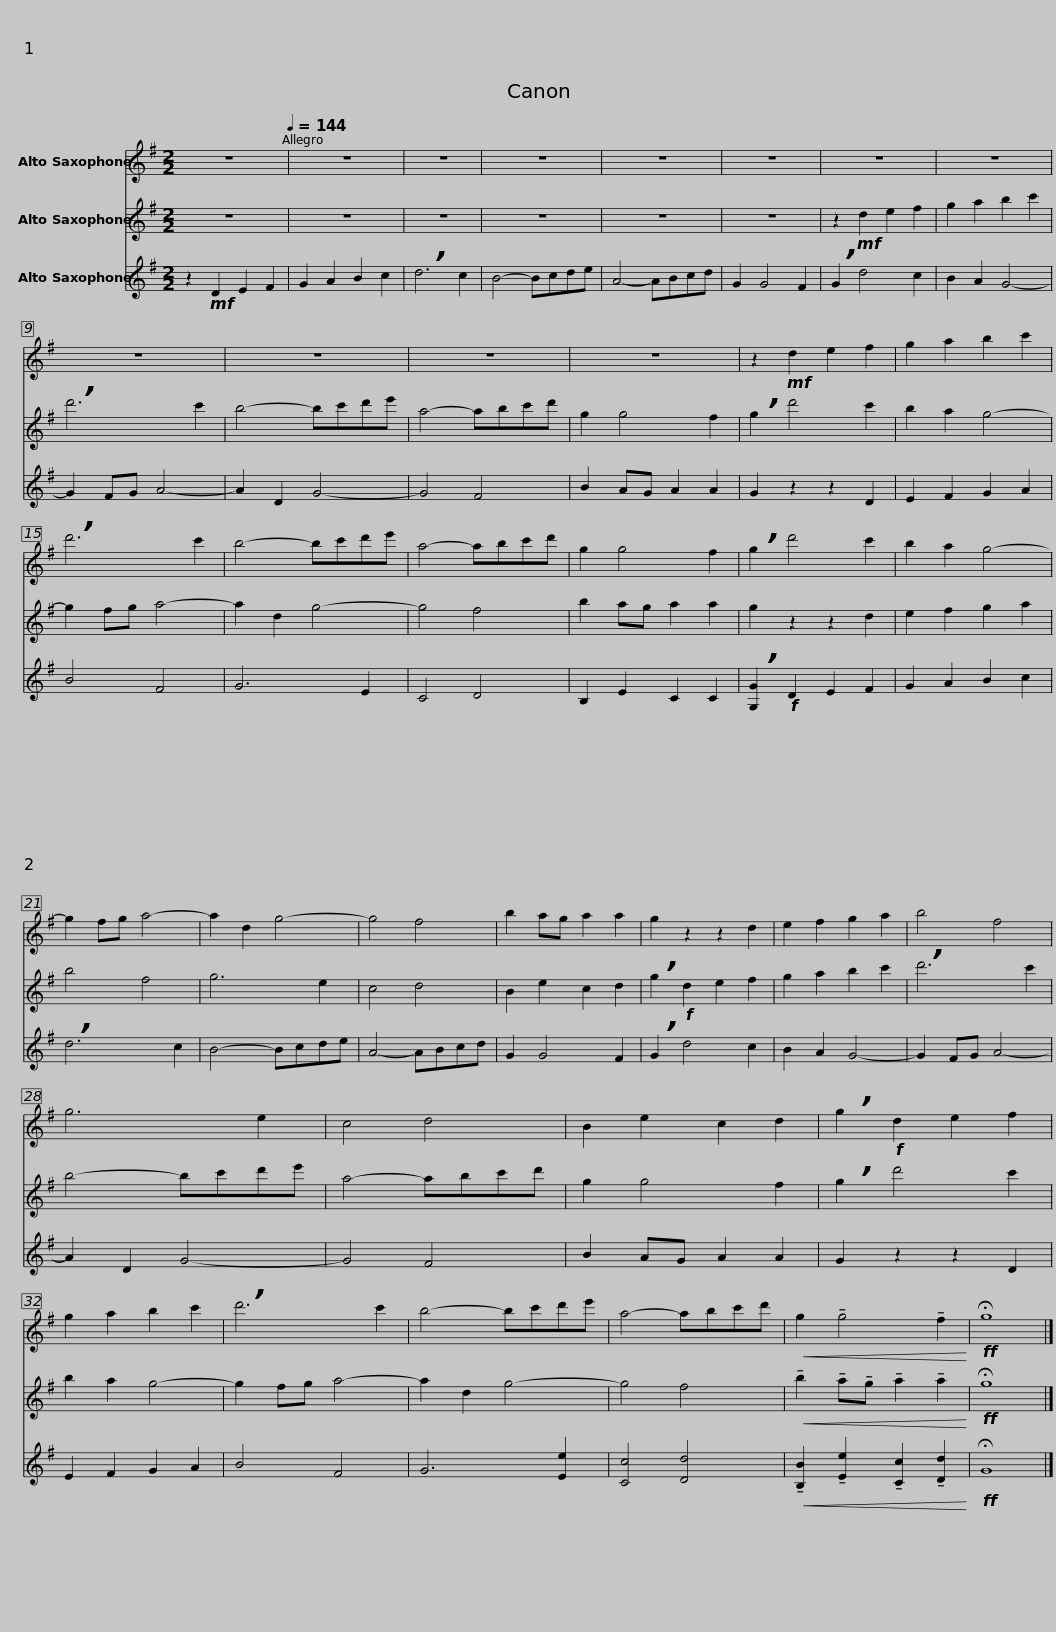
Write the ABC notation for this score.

X:1
%%score 1 2 3
L:1/8
M:2/2
I:linebreak $
K:none
V:1 treble transpose=-9
V:2 treble transpose=-9
V:3 treble transpose=-9
V:1
[K:G] z8[Q:1/4=144] | z8 | z8 | z8 | z8 | %5
 z8 | z8 | z8 |$ z8 | z8 | %10
 z8 | z8 | z2!mf! d2 e2 f2 | g2 a2 b2 c'2 | !breath!d'6 c'2 |$ %15
 b4- bc'd'e' | a4- abc'd' | g2 g4 f2 | !breath!g2 d'4 c'2 | b2 a2 g4- | %20
 g2 fg a4- |$ a2 d2 g4- | g4 f4 | b2 ag a2 a2 | g2 z2 z2 d2 | %25
 e2 f2 g2 a2 | b4 f4 | g6 e2 |$ c4 d4 | B2 e2 c2 d2 | %30
 !breath!g2!f! d2 e2 f2 | g2 a2 b2 c'2 | !breath!d'6 c'2 | b4- bc'd'e' |$ a4- abc'd' | %35
!<(! g2 !tenuto!g4 !tenuto!f2!<)! |!ff! !fermata!g8 |] %37
V:2
[K:G] z8 | z8 | z8 | z8 | z8 | %5
 z8 | z2!mf! d2 e2 f2 | g2 a2 b2 c'2 |$ !breath!d'6 c'2 | b4- bc'd'e' | %10
 a4- abc'd' | g2 g4 f2 | !breath!g2 d'4 c'2 | b2 a2 g4- | g2 fg a4- |$ %15
 a2 d2 g4- | g4 f4 | b2 ag a2 a2 | g2 z2 z2 d2 | e2 f2 g2 a2 | %20
 b4 f4 |$ g6 e2 | c4 d4 | B2 e2 c2 d2 | !breath!g2!f! d2 e2 f2 | %25
 g2 a2 b2 c'2 | !breath!d'6 c'2 | b4- bc'd'e' |$ a4- abc'd' | g2 g4 f2 | %30
 !breath!g2 d'4 c'2 | b2 a2 g4- | g2 fg a4- | a2 d2 g4- |$ g4 f4 | %35
!<(! !tenuto!b2 !tenuto!a!tenuto!g !tenuto!a2 !tenuto!a2!<)! |!ff! !fermata!g8 |] %37
V:3
[K:G] z2!mf! D2 E2 F2 | G2 A2 B2 c2 | !breath!d6 c2 | B4- Bcde | A4- ABcd | %5
 G2 G4 F2 | !breath!G2 d4 c2 | B2 A2 G4- |$ G2 FG A4- | A2 D2 G4- | %10
 G4 F4 | B2 AG A2 A2 | G2 z2 z2 D2 | E2 F2 G2 A2 | B4 F4 |$ %15
 G6 E2 | C4 D4 | B,2 E2 C2 C2 | !breath![G,G]2!f! D2 E2 F2 | G2 A2 B2 c2 | %20
 !breath!d6 c2 |$ B4- Bcde | A4- ABcd | G2 G4 F2 | !breath!G2 d4 c2 | %25
 B2 A2 G4- | G2 FG A4- | A2 D2 G4- |$ G4 F4 | B2 AG A2 A2 | %30
 G2 z2 z2 D2 | E2 F2 G2 A2 | B4 F4 | G6 [Ee]2 |$ [Cc]4 [Dd]4 | %35
!<(! !tenuto![B,B]2 !tenuto![Ee]2 !tenuto![Cc]2 !tenuto![Dd]2!<)! |!ff! !fermata!G8 |] %37
